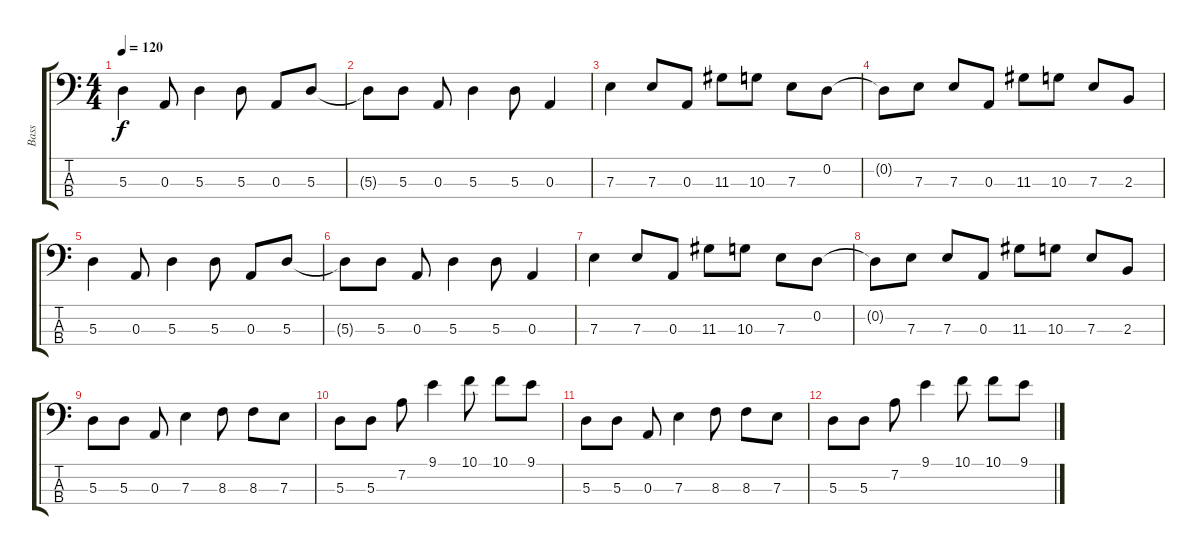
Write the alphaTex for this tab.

\track ("Bass" "Bass") {instrument electricbassfinger}
\staff {score tabs}
\tuning (G2 D2 A1 E1) {hide}
\ts (4 4)
\tempo 120
\clef f4
\ks c
5.3.4{dy f} 0.3.8 5.3.4 5.3.8 0.3.8 5.3.8 |
5.3{t}.8 5.3.8 0.3.8 5.3.4 5.3.8 0.3.4 |
7.3.4 7.3.8 0.3.8 11.3.8 10.3.8 7.3.8 0.2.8 |
0.2{t}.8 7.3.8 7.3.8 0.3.8 11.3.8 10.3.8 7.3.8 2.3.8 |
5.3.4 0.3.8 5.3.4 5.3.8 0.3.8 5.3.8 |
5.3{t}.8 5.3.8 0.3.8 5.3.4 5.3.8 0.3.4 |
7.3.4 7.3.8 0.3.8 11.3.8 10.3.8 7.3.8 0.2.8 |
0.2{t}.8 7.3.8 7.3.8 0.3.8 11.3.8 10.3.8 7.3.8 2.3.8 |
5.3.8 5.3.8 0.3.8 7.3.4 8.3.8 8.3.8 7.3.8 |
5.3.8 5.3.8 7.2.8 9.1.4 10.1.8 10.1.8 9.1.8 |
5.3.8 5.3.8 0.3.8 7.3.4 8.3.8 8.3.8 7.3.8 |
5.3.8 5.3.8 7.2.8 9.1.4 10.1.8 10.1.8 9.1.8
